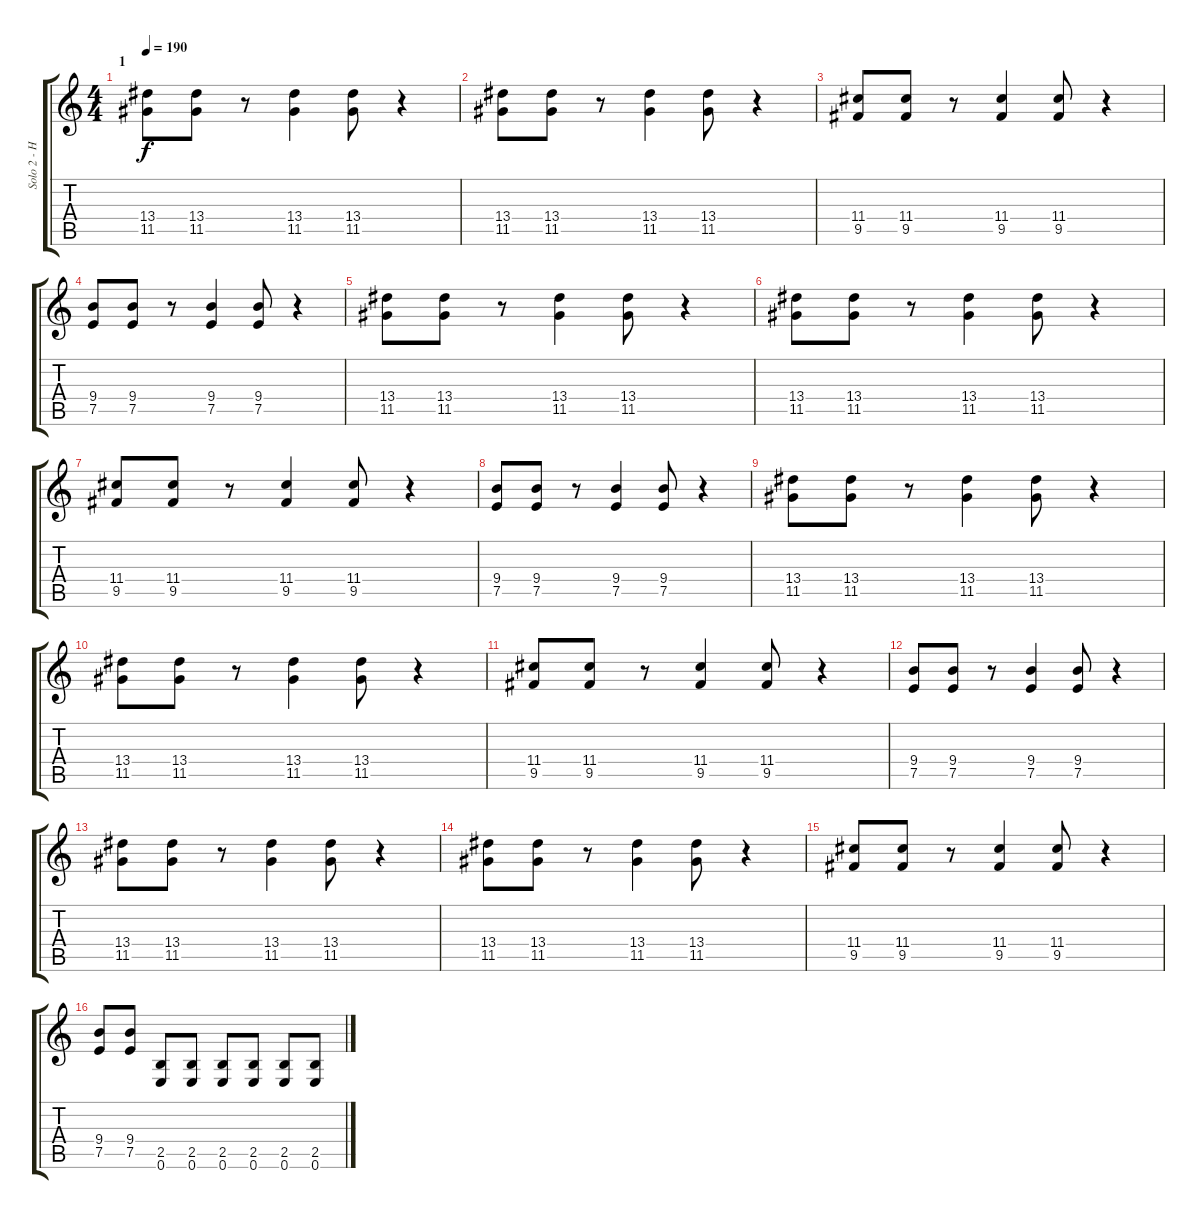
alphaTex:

\track ("Solo 2 - HV Potapi4" "Solo 2 - H") {instrument overdrivenguitar}
\staff {score tabs}
\tuning (E4 B3 G3 D3 A2 E2) {hide}
\ts (4 4)
\section ("" "1")
\tempo 190
\clef g2
\ks c
(13.4 11.5).8{dy f} (13.4 11.5).8 r.8 (13.4 11.5).4 (13.4 11.5).8 r.4 |
(13.4 11.5).8 (13.4 11.5).8 r.8 (13.4 11.5).4 (13.4 11.5).8 r.4 |
(11.4 9.5).8 (11.4 9.5).8 r.8 (11.4 9.5).4 (11.4 9.5).8 r.4 |
(9.4 7.5).8 (9.4 7.5).8 r.8 (9.4 7.5).4 (9.4 7.5).8 r.4 |
(13.4 11.5).8 (13.4 11.5).8 r.8 (13.4 11.5).4 (13.4 11.5).8 r.4 |
(13.4 11.5).8 (13.4 11.5).8 r.8 (13.4 11.5).4 (13.4 11.5).8 r.4 |
(11.4 9.5).8 (11.4 9.5).8 r.8 (11.4 9.5).4 (11.4 9.5).8 r.4 |
(9.4 7.5).8 (9.4 7.5).8 r.8 (9.4 7.5).4 (9.4 7.5).8 r.4 |
(13.4 11.5).8 (13.4 11.5).8 r.8 (13.4 11.5).4 (13.4 11.5).8 r.4 |
(13.4 11.5).8 (13.4 11.5).8 r.8 (13.4 11.5).4 (13.4 11.5).8 r.4 |
(11.4 9.5).8 (11.4 9.5).8 r.8 (11.4 9.5).4 (11.4 9.5).8 r.4 |
(9.4 7.5).8 (9.4 7.5).8 r.8 (9.4 7.5).4 (9.4 7.5).8 r.4 |
(13.4 11.5).8 (13.4 11.5).8 r.8 (13.4 11.5).4 (13.4 11.5).8 r.4 |
(13.4 11.5).8 (13.4 11.5).8 r.8 (13.4 11.5).4 (13.4 11.5).8 r.4 |
(11.4 9.5).8 (11.4 9.5).8 r.8 (11.4 9.5).4 (11.4 9.5).8 r.4 |
(9.4 7.5).8 (9.4 7.5).8 (2.5 0.6).8 (2.5 0.6).8 (2.5 0.6).8 (2.5 0.6).8 (2.5 0.6).8 (2.5 0.6).8
